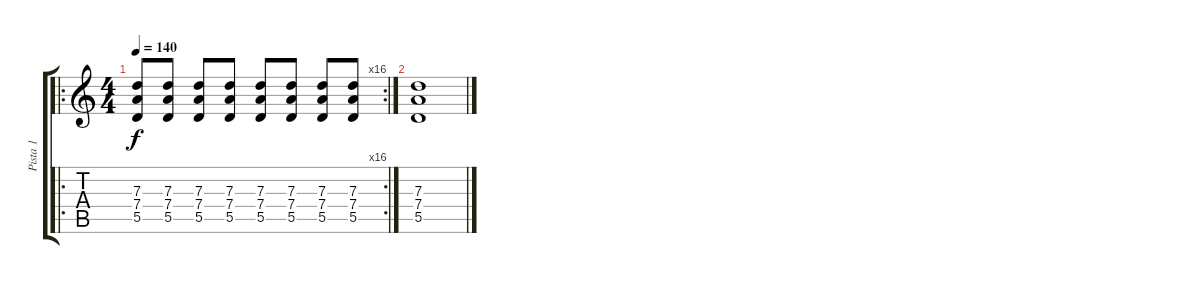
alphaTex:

\track ("Pista 1" "Pista 1") {instrument overdrivenguitar}
\staff {score tabs}
\tuning (E4 B3 G3 D3 A2 E2) {hide}
\ro
\rc 16
\ts (4 4)
\tempo 140
\clef g2
\ks c
(7.3 7.4 5.5).8{dy f} (7.3 7.4 5.5).8 (7.3 7.4 5.5).8 (7.3 7.4 5.5).8 (7.3 7.4 5.5).8 (7.3 7.4 5.5).8 (7.3 7.4 5.5).8 (7.3 7.4 5.5).8 |
(7.3 7.4 5.5).1
